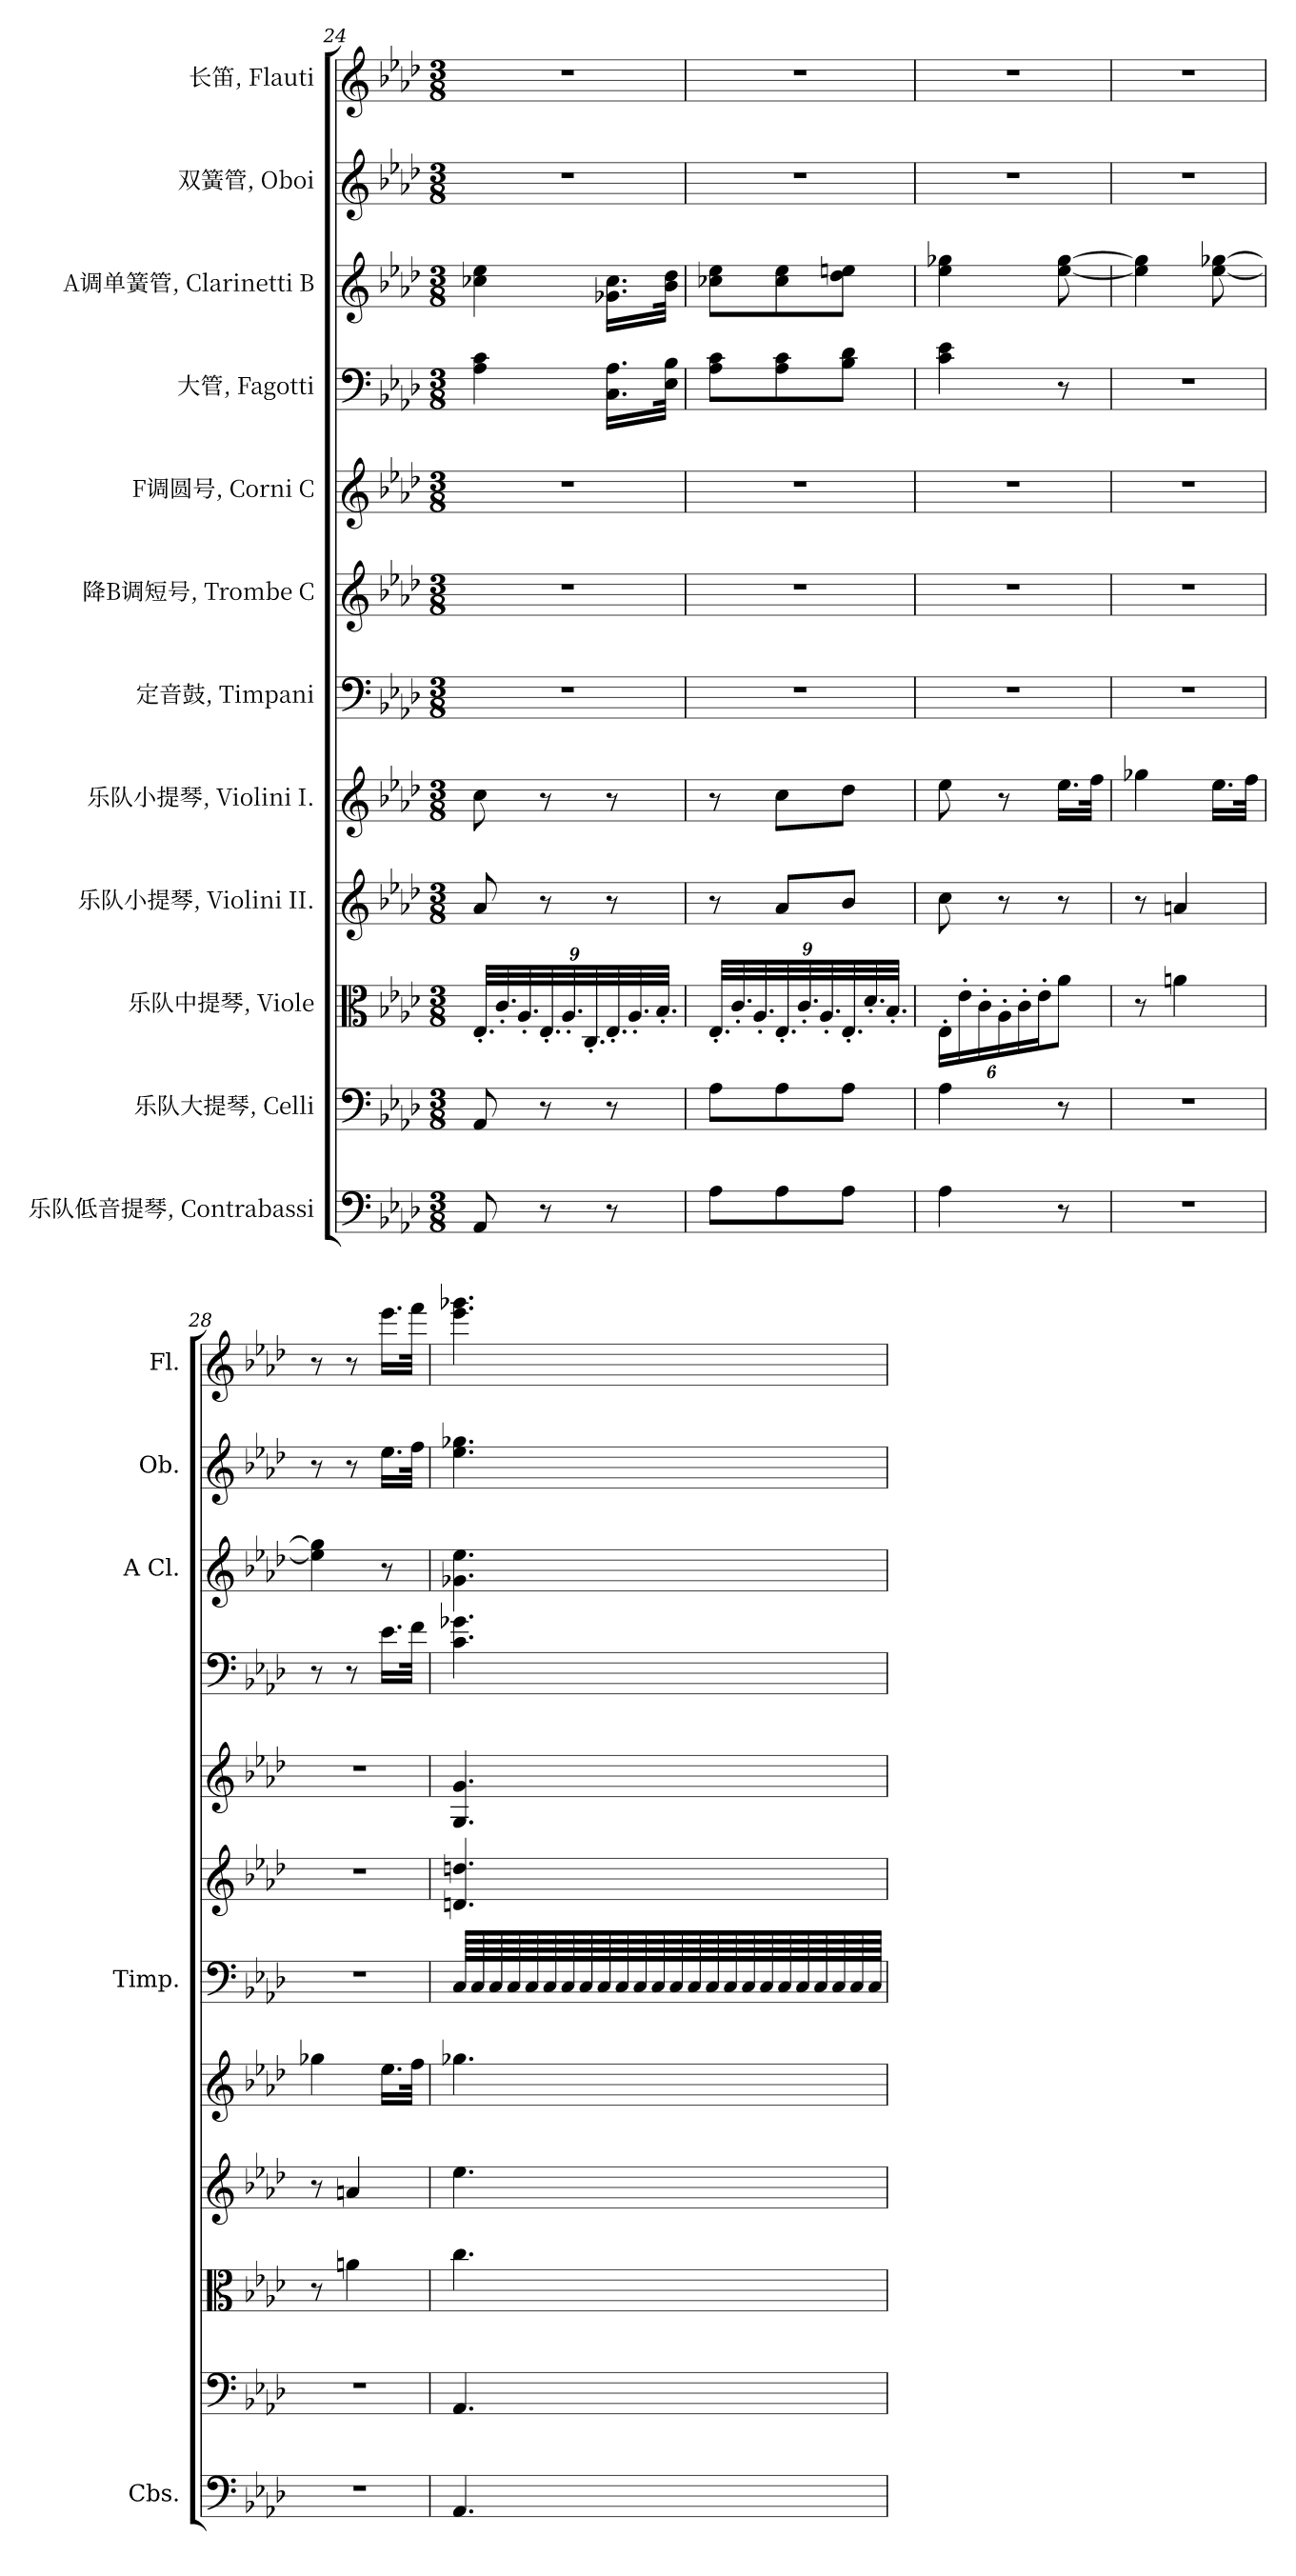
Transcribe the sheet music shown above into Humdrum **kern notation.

**kern	**kern	**kern	**kern	**kern	**kern	**kern	**kern	**kern	**kern	**kern	**kern
*part12	*part11	*part10	*part9	*part8	*part7	*part6	*part5	*part4	*part3	*part2	*part1
*staff12	*staff11	*staff10	*staff9	*staff8	*staff7	*staff6	*staff5	*staff4	*staff3	*staff2	*staff1
*I"乐队低音提琴, Contrabassi	*I"乐队大提琴, Celli	*I"乐队中提琴, Viole	*I"乐队小提琴, Violini II.	*I"乐队小提琴, Violini I.	*I"定音鼓, Timpani	*I"降B调短号, Trombe C	*I"F调圆号, Corni C	*I"大管, Fagotti	*I"A调单簧管, Clarinetti B	*I"双簧管, Oboi	*I"长笛, Flauti
*I'Cbs.	*	*	*	*	*I'Timp.	*	*	*	*I'A Cl.	*I'Ob.	*I'Fl.
*clefF4	*clefF4	*clefC3	*clefG2	*clefG2	*clefF4	*clefG2	*clefG2	*clefF4	*clefG2	*clefG2	*clefG2
*ITrd7c12	*	*	*	*	*	*ITrd1c2	*ITrd4c7	*	*ITrd2c3	*	*
*k[b-e-a-d-]	*k[b-e-a-d-]	*k[b-e-a-d-]	*k[b-e-a-d-]	*k[b-e-a-d-]	*k[b-e-a-d-]	*k[b-e-a-d-g-c-]	*k[b-e-a-d-g-]	*k[b-e-a-d-]	*k[b-]	*k[b-e-a-d-]	*k[b-e-a-d-]
*M3/8	*M3/8	*M3/8	*M3/8	*M3/8	*M3/8	*M3/8	*M3/8	*M3/8	*M3/8	*M3/8	*M3/8
*	*	*Xbrackettup	*	*	*	*	*	*	*	*	*
=24	=24	=24	=24	=24	=24	=24	=24	=24	=24	=24	=24
8AAA-/	8AA-/	36.E-'/LLL	8a-/	8cc\	4.r	4.r	4.r	4A-\ 4c\	4a-X\ 4cc\	4.r	4.r
.	.	36.c'/	.	.	.	.	.	.	.	.	.
.	.	36.A-'/	.	.	.	.	.	.	.	.	.
8r	8r	36.E-'/	8r	8r	.	.	.	.	.	.	.
.	.	36.A-'/	.	.	.	.	.	.	.	.	.
.	.	36.C'/	.	.	.	.	.	.	.	.	.
8r	8r	36.E-'/	8r	8r	.	.	.	16.C\ 16.A-\LL	16.e-X\ 16.a-\LL	.	.
.	.	36.A-'/	.	.	.	.	.	.	.	.	.
.	.	36.B-'/JJJ	.	.	.	.	.	.	.	.	.
.	.	.	.	.	.	.	.	32E-\ 32B-\JJk	32g\ 32b-\JJk	.	.
!!LO:PB:g=z
=25	=25	=25	=25	=25	=25	=25	=25	=25	=25	=25	=25
8AA-\L	8A-\L	36.E-'/LLL	8r	8r	4.r	4.r	4.r	8A-\ 8c\L	8a-X\ 8cc\L	4.r	4.r
.	.	36.c'/	.	.	.	.	.	.	.	.	.
.	.	36.A-'/	.	.	.	.	.	.	.	.	.
8AA-\	8A-\	36.E-'/	8a-/L	8cc\L	.	.	.	8A-\ 8c\	8a-\ 8cc\	.	.
.	.	36.c'/	.	.	.	.	.	.	.	.	.
.	.	36.A-'/	.	.	.	.	.	.	.	.	.
8AA-\J	8A-\J	36.E-'/	8b-/J	8dd-\J	.	.	.	8B-\ 8d-\J	8b-\ 8cc#X\J	.	.
.	.	36.d-'/	.	.	.	.	.	.	.	.	.
.	.	36.B-'/JJJ	.	.	.	.	.	.	.	.	.
=26	=26	=26	=26	=26	=26	=26	=26	=26	=26	=26	=26
4AA-\	4A-\	24E-'\LL	8cc\	8ee-\	4.r	4.r	4.r	4c\ 4e-\	4cc\ 4ee-X\	4.r	4.r
.	.	24e-'\	.	.	.	.	.	.	.	.	.
.	.	24c'\	.	.	.	.	.	.	.	.	.
.	.	24A-'\	8r	8r	.	.	.	.	.	.	.
.	.	24c'\	.	.	.	.	.	.	.	.	.
.	.	24e-'\J	.	.	.	.	.	.	.	.	.
8r	8r	8a-\J	8r	16.ee-\LL	.	.	.	8r	[8cc\ [8ee-\	.	.
.	.	.	.	32ff\JJk	.	.	.	.	.	.	.
=27	=27	=27	=27	=27	=27	=27	=27	=27	=27	=27	=27
4.r	4.r	8r	8r	4gg-X\	4.r	4.r	4.r	4.r	4cc\] 4ee-\]	4.r	4.r
.	.	4an\	4an/	.	.	.	.	.	.	.	.
.	.	.	.	16.ee-\LL	.	.	.	.	[8cc\ [8ee-X\	.	.
.	.	.	.	32ff\JJk	.	.	.	.	.	.	.
=28	=28	=28	=28	=28	=28	=28	=28	=28	=28	=28	=28
4.r	4.r	8r	8r	4gg-X\	4.r	4.r	4.r	8r	4cc\] 4ee-\]	8r	8r
.	.	4an\	4an/	.	.	.	.	8r	.	8r	8r
.	.	.	.	16.ee-\LL	.	.	.	16.e-\LL	8r	16.ee-\LL	16.eee-\LL
.	.	.	.	32ff\JJk	.	.	.	32f\JJk	.	32ff\JJk	32fff\JJk
!!LO:PB:g=z
=29	=29	=29	=29	=29	=29	=29	=29	=29	=29	=29	=29
4.AAA-/	4.AA-/	4.cc\	4.ee-\	4.gg-X\	64C/LLLL	4.cn/ 4.ccn/	4.C/ 4.c/	4.c\ 4.g-X\	4.e-X\ 4.cc\	4.ee-\ 4.gg-X\	4.eee-\ 4.ggg-X\
.	.	.	.	.	64C/	.	.	.	.	.	.
.	.	.	.	.	64C/	.	.	.	.	.	.
.	.	.	.	.	64C/	.	.	.	.	.	.
.	.	.	.	.	64C/	.	.	.	.	.	.
.	.	.	.	.	64C/	.	.	.	.	.	.
.	.	.	.	.	64C/	.	.	.	.	.	.
.	.	.	.	.	64C/	.	.	.	.	.	.
.	.	.	.	.	64C/	.	.	.	.	.	.
.	.	.	.	.	64C/	.	.	.	.	.	.
.	.	.	.	.	64C/	.	.	.	.	.	.
.	.	.	.	.	64C/	.	.	.	.	.	.
.	.	.	.	.	64C/	.	.	.	.	.	.
.	.	.	.	.	64C/	.	.	.	.	.	.
.	.	.	.	.	64C/	.	.	.	.	.	.
.	.	.	.	.	64C/	.	.	.	.	.	.
.	.	.	.	.	64C/	.	.	.	.	.	.
.	.	.	.	.	64C/	.	.	.	.	.	.
.	.	.	.	.	64C/	.	.	.	.	.	.
.	.	.	.	.	64C/	.	.	.	.	.	.
.	.	.	.	.	64C/	.	.	.	.	.	.
.	.	.	.	.	64C/	.	.	.	.	.	.
.	.	.	.	.	64C/	.	.	.	.	.	.
.	.	.	.	.	64C/JJJJ	.	.	.	.	.	.
=	=	=	=	=	=	=	=	=	=	=	=
*-	*-	*-	*-	*-	*-	*-	*-	*-	*-	*-	*-
